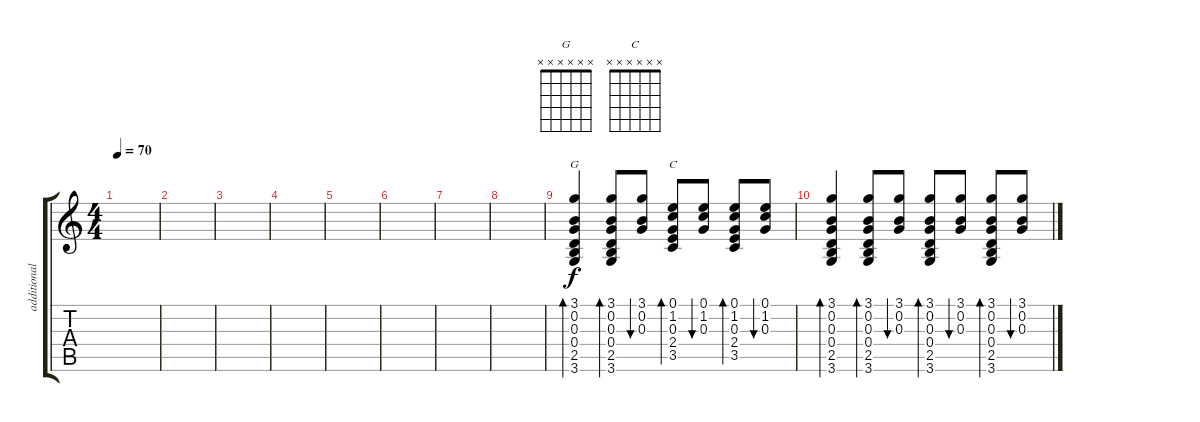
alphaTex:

\track ("additional rythm guitar" "additional") {instrument acousticguitarsteel}
\staff {score tabs}
\tuning (E4 B3 G3 D3 A2 E2) {hide}
\chord ("G" x x x x x x) {firstfret 0}
\chord ("C" x x x x x x) {firstfret 0}
\ts (4 4)
\tempo 70
\clef g2
\ks c
|
|
|
|
|
|
|
|
(3.1 0.2 0.3 0.4 2.5 3.6).4{bd 60 ch "G"} (3.1 0.2 0.3 0.4 2.5 3.6).8{bd 60} (3.1 0.2 0.3).8{bu 60} (0.1 1.2 0.3 2.4 3.5).8{bd 60 ch "C"} (0.1 1.2 0.3).8{bu 60} (0.1 1.2 0.3 2.4 3.5).8{bd 60} (0.1 1.2 0.3).8{bu 60} |
(3.1 0.2 0.3 0.4 2.5 3.6).4{bd 60} (3.1 0.2 0.3 0.4 2.5 3.6).8{bd 60} (3.1 0.2 0.3).8{bu 60} (3.1 0.2 0.3 0.4 2.5 3.6).8{bd 60} (3.1 0.2 0.3).8{bu 60} (3.1 0.2 0.3 0.4 2.5 3.6).8{bd 60} (3.1 0.2 0.3).8{bu 60}
